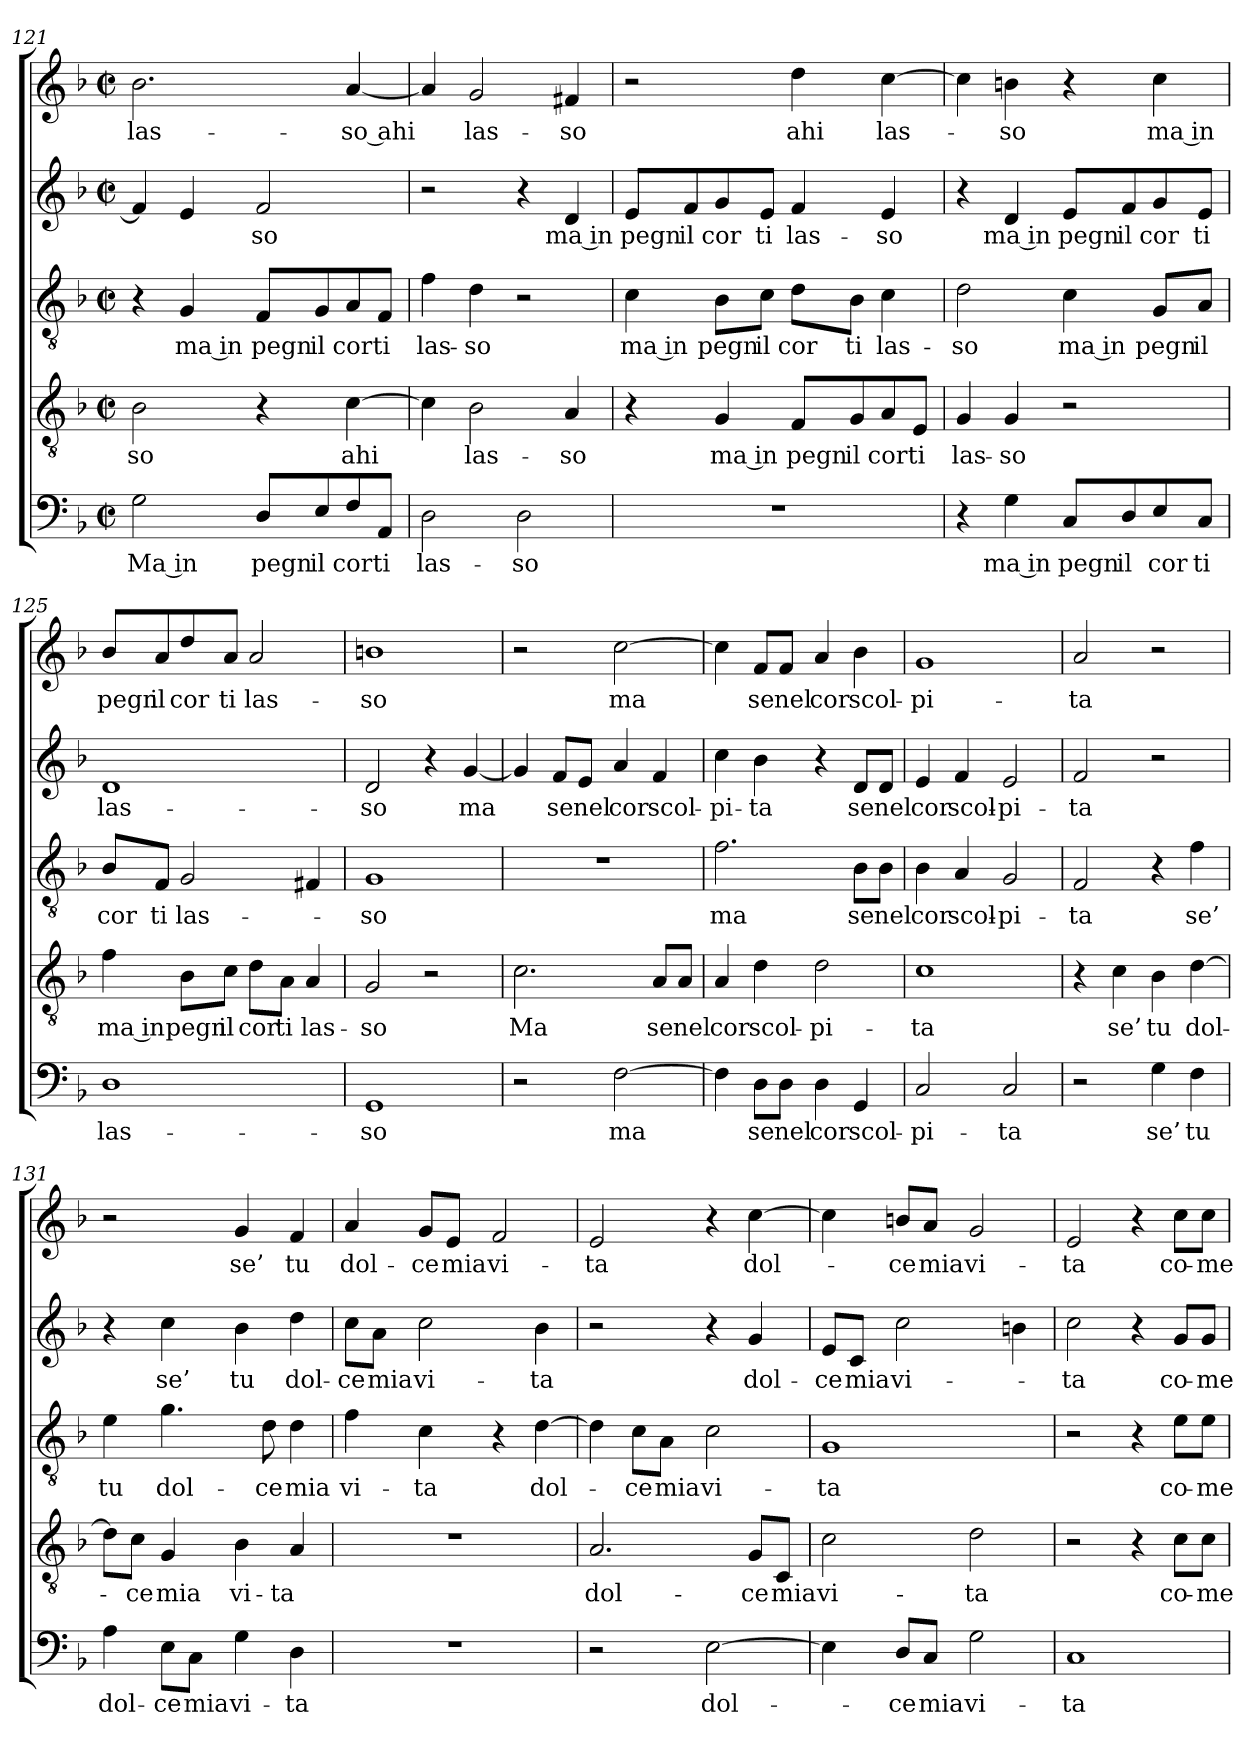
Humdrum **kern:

**kern	**text	**kern	**text	**kern	**text	**kern	**text	**kern	**text
*part5	*part5	*part4	*part4	*part3	*part3	*part2	*part2	*part1	*part1
*staff5	*staff5	*staff4	*staff4	*staff3	*staff3	*staff2	*staff2	*staff1	*staff1
!!LO:PB:g=z
*clefF4	*	*clefGv2	*	*clefGv2	*	*clefG2	*	*clefG2	*
*k[b-]	*	*k[b-]	*	*k[b-]	*	*k[b-]	*	*k[b-]	*
*F:	*	*F:	*	*F:	*	*F:	*	*F:	*
*M2/2	*	*M2/2	*	*M2/2	*	*M2/2	*	*M2/2	*
*met(c|)	*	*met(c|)	*	*met(c|)	*	*met(c|)	*	*met(c|)	*
=121	=121	=121	=121	=121	=121	=121	=121	=121	=121
!	!LO:LY:b	!	!LO:LY:b	!	!	!	!	!	!LO:LY:b
2G\	Ma in	2B-\	-so	4r	.	4f/]	.	2.b-\	las-
!	!	!	!	!	!LO:LY:b	!	!	!	!
.	.	.	.	4G/	ma in	4e/	.	.	.
!	!LO:LY:b	!	!	!	!LO:LY:b	!	!LO:LY:b	!	!
8D/L	pegn	4r	.	8F/L	pegn	2f/	-so	.	.
!	!LO:LY:b	!	!	!	!LO:LY:b	!	!	!	!
8E/	il	.	.	8G/	il	.	.	.	.
!	!LO:LY:b	!	!LO:LY:b	!	!LO:LY:b	!	!	!	!LO:LY:b
8F/	cor	[4c\	ahi	8A/	cor	.	.	[4a/	-so ahi
!	!LO:LY:b	!	!	!	!LO:LY:b	!	!	!	!
8AA/J	ti	.	.	8F/J	ti	.	.	.	.
=122	=122	=122	=122	=122	=122	=122	=122	=122	=122
!	!LO:LY:b	!	!	!	!LO:LY:b	!	!	!	!
2D\	las-	4c\]	.	4f\	las-	2r	.	4a/]	.
!	!	!	!LO:LY:b	!	!LO:LY:b	!	!	!	!LO:LY:b
.	.	2B-\	las-	4d\	-so	.	.	2g/	las-
!	!LO:LY:b	!	!	!	!	!	!	!	!
2D\	-so	.	.	2r	.	4r	.	.	.
!	!	!	!LO:LY:b	!	!	!	!LO:LY:b	!	!LO:LY:b
.	.	4A/	-so	.	.	4d/	ma in	4f#X/	-so
=123	=123	=123	=123	=123	=123	=123	=123	=123	=123
!	!	!	!	!	!LO:LY:b	!	!LO:LY:b	!	!
1r	.	4r	.	4c\	ma in	8e/L	pegn	2r	.
!	!	!	!	!	!	!	!LO:LY:b	!	!
.	.	.	.	.	.	8f/	il	.	.
!	!	!	!LO:LY:b	!	!LO:LY:b	!	!LO:LY:b	!	!
.	.	4G/	ma in	8B-\L	pegn	8g/	cor	.	.
!	!	!	!	!	!LO:LY:b	!	!LO:LY:b	!	!
.	.	.	.	8c\J	il	8e/J	ti	.	.
!	!	!	!LO:LY:b	!	!LO:LY:b	!	!LO:LY:b	!	!LO:LY:b
.	.	8F/L	pegn	8d\L	cor	4f/	las-	4dd\	ahi
!	!	!	!LO:LY:b	!	!LO:LY:b	!	!	!	!
.	.	8G/	il	8B-\J	ti	.	.	.	.
!	!	!	!LO:LY:b	!	!LO:LY:b	!	!LO:LY:b	!	!LO:LY:b
.	.	8A/	cor	4c\	las-	4e/	-so	[4cc\	las-
!	!	!	!LO:LY:b	!	!	!	!	!	!
.	.	8E/J	ti	.	.	.	.	.	.
=124	=124	=124	=124	=124	=124	=124	=124	=124	=124
!	!	!	!LO:LY:b	!	!LO:LY:b	!	!	!	!
4r	.	4G/	las-	2d\	-so	4r	.	4cc\]	.
!	!LO:LY:b	!	!LO:LY:b	!	!	!	!LO:LY:b	!	!LO:LY:b
4G\	ma in	4G/	-so	.	.	4d/	ma in	4bn\	-so
!	!LO:LY:b	!	!	!	!LO:LY:b	!	!LO:LY:b	!	!
8C/L	pegn	2r	.	4c\	ma in	8e/L	pegn	4r	.
!	!LO:LY:b	!	!	!	!	!	!LO:LY:b	!	!
8D/	il	.	.	.	.	8f/	il	.	.
!	!LO:LY:b	!	!	!	!LO:LY:b	!	!LO:LY:b	!	!LO:LY:b
8E/	cor	.	.	8G/L	pegn	8g/	cor	4cc\	ma in
!	!LO:LY:b	!	!	!	!LO:LY:b	!	!LO:LY:b	!	!
8C/J	ti	.	.	8A/J	il	8e/J	ti	.	.
=125	=125	=125	=125	=125	=125	=125	=125	=125	=125
!	!LO:LY:b	!	!LO:LY:b	!	!LO:LY:b	!	!LO:LY:b	!	!LO:LY:b
1D	las-	4f\	ma in	8B-/L	cor	1d	las-	8b-/L	pegn
!	!	!	!	!	!LO:LY:b	!	!	!	!LO:LY:b
.	.	.	.	8F/J	ti	.	.	8a/	il
!	!	!	!LO:LY:b	!	!LO:LY:b	!	!	!	!LO:LY:b
.	.	8B-\L	pegn	2G/	las-	.	.	8dd/	cor
!	!	!	!LO:LY:b	!	!	!	!	!	!LO:LY:b
.	.	8c\J	il	.	.	.	.	8a/J	ti
!	!	!	!LO:LY:b	!	!	!	!	!	!LO:LY:b
.	.	8d\L	cor	.	.	.	.	2a/	las-
!	!	!	!LO:LY:b	!	!	!	!	!	!
.	.	8A\J	ti	.	.	.	.	.	.
!	!	!	!LO:LY:b	!	!	!	!	!	!
.	.	4A/	las-	4F#X/	.	.	.	.	.
!!LO:LB:g=z
=126	=126	=126	=126	=126	=126	=126	=126	=126	=126
!	!LO:LY:b	!	!LO:LY:b	!	!LO:LY:b	!	!LO:LY:b	!	!LO:LY:b
1GG	-so	2G/	-so	1G	-so	2d/	-so	1bn	-so
.	.	2r	.	.	.	4r	.	.	.
!	!	!	!	!	!	!	!LO:LY:b	!	!
.	.	.	.	.	.	[4g/	ma	.	.
=127	=127	=127	=127	=127	=127	=127	=127	=127	=127
!	!	!	!LO:LY:b	!	!	!	!	!	!
2r	.	2.c\	Ma	1r	.	4g/]	.	2r	.
!	!	!	!	!	!	!	!LO:LY:b	!	!
.	.	.	.	.	.	8f/L	se	.	.
!	!	!	!	!	!	!	!LO:LY:b	!	!
.	.	.	.	.	.	8e/J	nel	.	.
!	!LO:LY:b	!	!	!	!	!	!LO:LY:b	!	!LO:LY:b
[2F\	ma	.	.	.	.	4a/	cor	[2cc\	ma
!	!	!	!LO:LY:b	!	!	!	!LO:LY:b	!	!
.	.	8A/L	se	.	.	4f/	scol-	.	.
!	!	!	!LO:LY:b	!	!	!	!	!	!
.	.	8A/J	nel	.	.	.	.	.	.
=128	=128	=128	=128	=128	=128	=128	=128	=128	=128
!	!	!	!LO:LY:b	!	!LO:LY:b	!	!LO:LY:b	!	!
4F\]	.	4A/	cor	2.f\	ma	4cc\	-pi-	4cc\]	.
!	!LO:LY:b	!	!LO:LY:b	!	!	!	!LO:LY:b	!	!LO:LY:b
8D\L	se	4d\	scol-	.	.	4b-\	-ta	8f/L	se
!	!LO:LY:b	!	!	!	!	!	!	!	!LO:LY:b
8D\J	nel	.	.	.	.	.	.	8f/J	nel
!	!LO:LY:b	!	!LO:LY:b	!	!	!	!	!	!LO:LY:b
4D\	cor	2d\	-pi-	.	.	4r	.	4a/	cor
!	!LO:LY:b	!	!	!	!LO:LY:b	!	!LO:LY:b	!	!LO:LY:b
4GG/	scol-	.	.	8B-\L	se	8d/L	se	4b-\	scol-
!	!	!	!	!	!LO:LY:b	!	!LO:LY:b	!	!
.	.	.	.	8B-\J	nel	8d/J	nel	.	.
=129	=129	=129	=129	=129	=129	=129	=129	=129	=129
!	!LO:LY:b	!	!LO:LY:b	!	!LO:LY:b	!	!LO:LY:b	!	!LO:LY:b
2C/	-pi-	1c	-ta	4B-\	cor	4e/	cor	1g	-pi-
!	!	!	!	!	!LO:LY:b	!	!LO:LY:b	!	!
.	.	.	.	4A/	scol-	4f/	scol-	.	.
!	!LO:LY:b	!	!	!	!LO:LY:b	!	!LO:LY:b	!	!
2C/	-ta	.	.	2G/	-pi-	2e/	-pi-	.	.
=130	=130	=130	=130	=130	=130	=130	=130	=130	=130
!	!	!	!	!	!LO:LY:b	!	!LO:LY:b	!	!LO:LY:b
2r	.	4r	.	2F/	-ta	2f/	-ta	2a/	-ta
!	!	!	!LO:LY:b	!	!	!	!	!	!
.	.	4c\	se’	.	.	.	.	.	.
!	!LO:LY:b	!	!LO:LY:b	!	!	!	!	!	!
4G\	se’	4B-\	tu	4r	.	2r	.	2r	.
!	!LO:LY:b	!	!LO:LY:b	!	!LO:LY:b	!	!	!	!
4F\	tu	[4d\	dol-	4f\	se’	.	.	.	.
=131	=131	=131	=131	=131	=131	=131	=131	=131	=131
!	!LO:LY:b	!	!	!	!LO:LY:b	!	!	!	!
4A\	dol-	8d\L]	.	4e\	tu	4r	.	2r	.
!	!	!	!LO:LY:b	!	!	!	!	!	!
.	.	8c\J	-ce	.	.	.	.	.	.
!	!LO:LY:b	!	!LO:LY:b	!	!LO:LY:b	!	!LO:LY:b	!	!
8E\L	-ce	4G/	mia	4.g\	dol-	4cc\	se’	.	.
!	!LO:LY:b	!	!	!	!	!	!	!	!
8C\J	mia	.	.	.	.	.	.	.	.
!	!LO:LY:b	!	!LO:LY:b	!	!	!	!LO:LY:b	!	!LO:LY:b
4G\	vi-	4B-\	vi-	.	.	4b-\	tu	4g/	se’
!	!	!	!	!	!LO:LY:b	!	!	!	!
.	.	.	.	8d\	-ce	.	.	.	.
!	!LO:LY:b	!	!LO:LY:b	!	!LO:LY:b	!	!LO:LY:b	!	!LO:LY:b
4D\	-ta	4A/	-ta	4d\	mia	4dd\	dol-	4f/	tu
!!LO:LB:g=z
=132	=132	=132	=132	=132	=132	=132	=132	=132	=132
!	!	!	!	!	!LO:LY:b	!	!LO:LY:b	!	!LO:LY:b
1r	.	1r	.	4f\	vi-	8cc\L	-ce	4a/	dol-
!	!	!	!	!	!	!	!LO:LY:b	!	!
.	.	.	.	.	.	8a\J	mia	.	.
!	!	!	!	!	!LO:LY:b	!	!LO:LY:b	!	!LO:LY:b
.	.	.	.	4c\	-ta	2cc\	vi-	8g/L	-ce
!	!	!	!	!	!	!	!	!	!LO:LY:b
.	.	.	.	.	.	.	.	8e/J	mia
!	!	!	!	!	!	!	!	!	!LO:LY:b
.	.	.	.	4r	.	.	.	2f/	vi-
!	!	!	!	!	!LO:LY:b	!	!LO:LY:b	!	!
.	.	.	.	[4d\	dol-	4b-\	-ta	.	.
=133	=133	=133	=133	=133	=133	=133	=133	=133	=133
!	!	!	!LO:LY:b	!	!	!	!	!	!LO:LY:b
2r	.	2.A/	dol-	4d\]	.	2r	.	2e/	-ta
!	!	!	!	!	!LO:LY:b	!	!	!	!
.	.	.	.	8c\L	-ce	.	.	.	.
!	!	!	!	!	!LO:LY:b	!	!	!	!
.	.	.	.	8A\J	mia	.	.	.	.
!	!LO:LY:b	!	!	!	!LO:LY:b	!	!	!	!
[2E\	dol-	.	.	2c\	vi-	4r	.	4r	.
!	!	!	!LO:LY:b	!	!	!	!LO:LY:b	!	!LO:LY:b
.	.	8G/L	-ce	.	.	4g/	dol-	[4cc\	dol-
!	!	!	!LO:LY:b	!	!	!	!	!	!
.	.	8C/J	mia	.	.	.	.	.	.
=134	=134	=134	=134	=134	=134	=134	=134	=134	=134
!	!	!	!LO:LY:b	!	!LO:LY:b	!	!LO:LY:b	!	!
4E\]	.	2c\	vi-	1G	-ta	8e/L	-ce	4cc\]	.
!	!	!	!	!	!	!	!LO:LY:b	!	!
.	.	.	.	.	.	8c/J	mia	.	.
!	!LO:LY:b	!	!	!	!	!	!LO:LY:b	!	!LO:LY:b
8D/L	-ce	.	.	.	.	2cc\	vi-	8bn/L	-ce
!	!LO:LY:b	!	!	!	!	!	!	!	!LO:LY:b
8C/J	mia	.	.	.	.	.	.	8a/J	mia
!	!LO:LY:b	!	!LO:LY:b	!	!	!	!	!	!LO:LY:b
2G\	vi-	2d\	-ta	.	.	.	.	2g/	vi-
.	.	.	.	.	.	4bn\	.	.	.
=135	=135	=135	=135	=135	=135	=135	=135	=135	=135
!	!LO:LY:b	!	!	!	!	!	!LO:LY:b	!	!LO:LY:b
1C	-ta	2r	.	2r	.	2cc\	-ta	2e/	-ta
.	.	4r	.	4r	.	4r	.	4r	.
!	!	!	!LO:LY:b	!	!LO:LY:b	!	!LO:LY:b	!	!LO:LY:b
.	.	8c\L	co-	8e\L	co-	8g/L	co-	8cc\L	co-
!	!	!	!LO:LY:b	!	!LO:LY:b	!	!LO:LY:b	!	!LO:LY:b
.	.	8c\J	-me	8e\J	-me	8g/J	-me	8cc\J	-me
=	=	=	=	=	=	=	=	=	=
*-	*-	*-	*-	*-	*-	*-	*-	*-	*-
